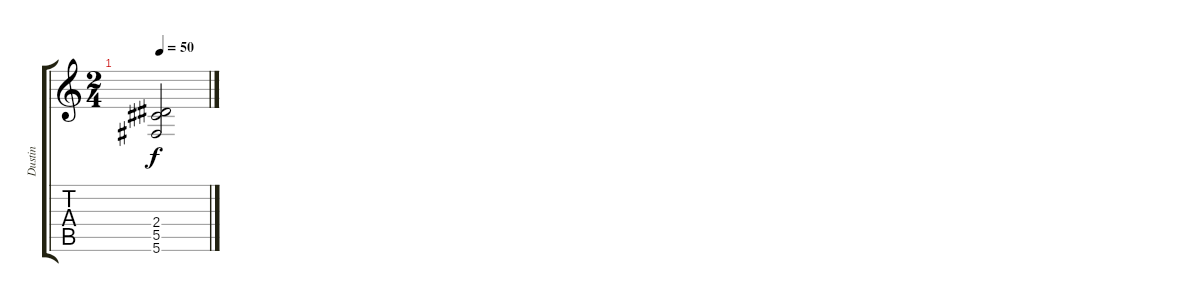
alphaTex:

\track ("Dustin" "Dustin") {instrument distortionguitar}
\staff {score tabs}
\tuning (Eb4 Bb3 Gb3 Db3 Ab2 Db2) {hide}
\ts (2 4)
\tempo 50
\clef g2
\ks c
(2.4{t} 5.5{t} 5.6{t}).2{dy f}
